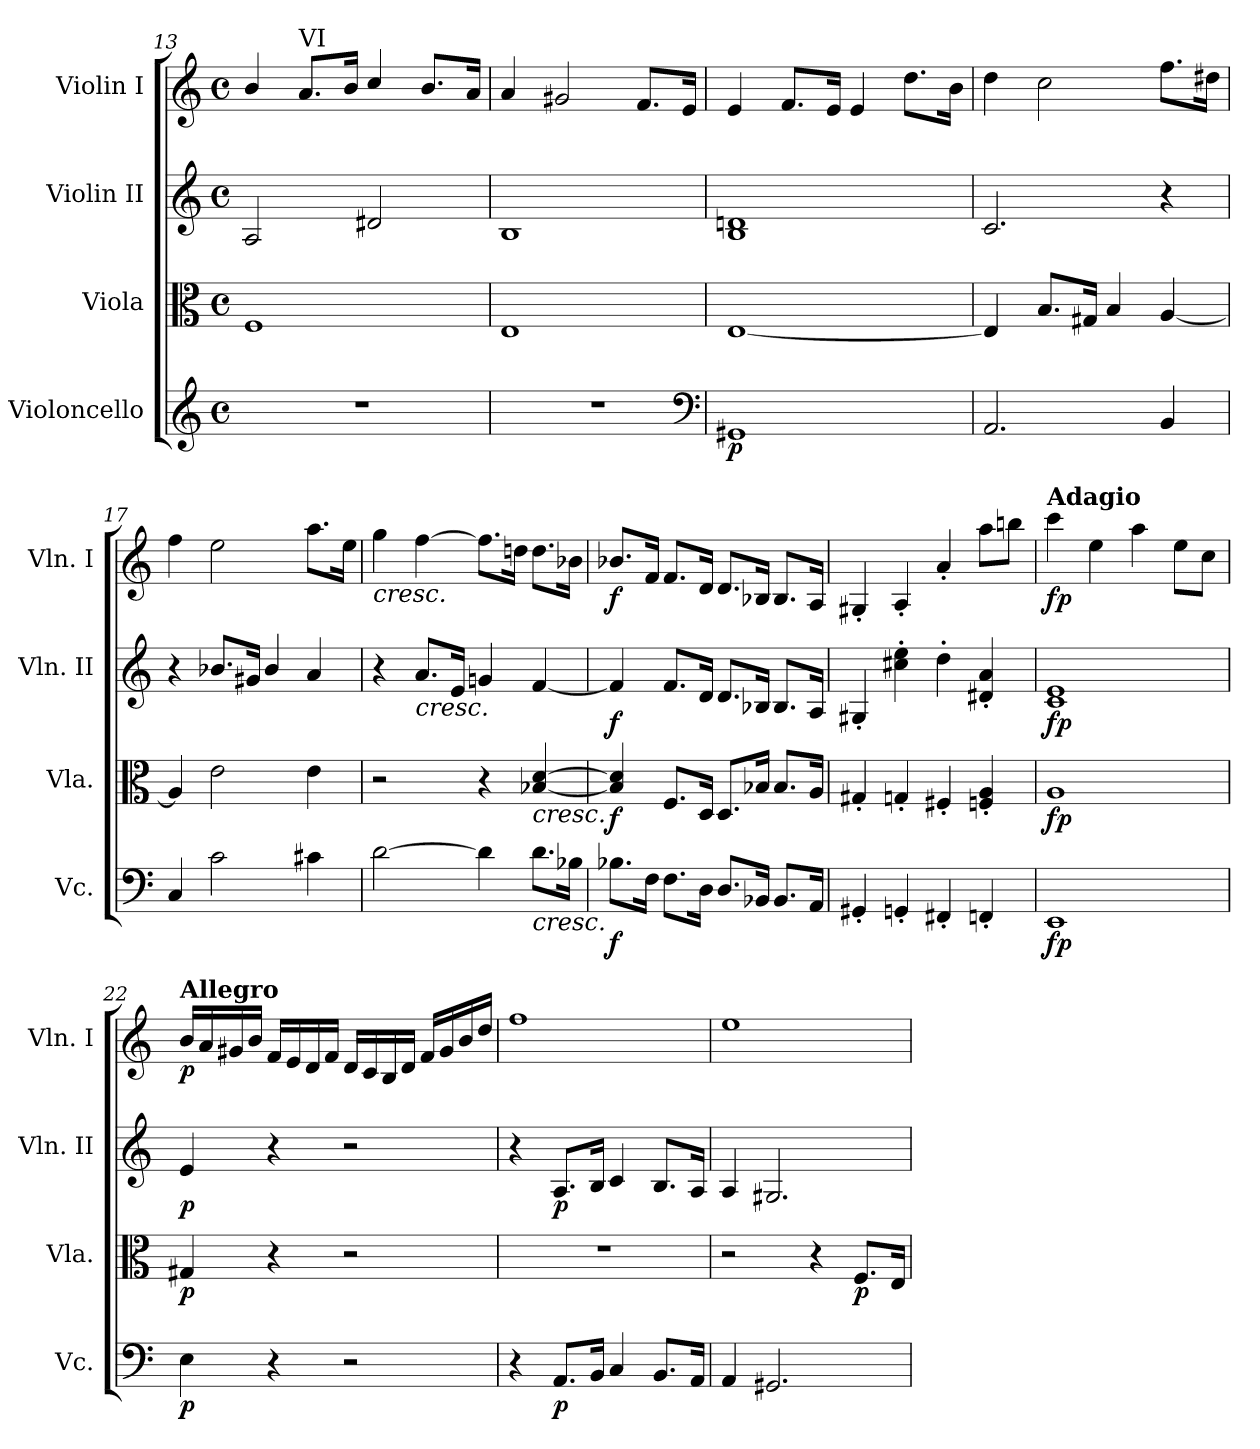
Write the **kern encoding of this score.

**kern	**dynam	**kern	**dynam	**kern	**dynam	**kern	**dynam
*part4	*part4	*part3	*part3	*part2	*part2	*part1	*part1
*staff4	*staff4	*staff3	*staff3	*staff2	*staff2	*staff1	*staff1
*I"Violoncello	*	*I"Viola	*	*I"Violin II	*	*I"Violin I	*
*I'Vc.	*	*I'Vla.	*	*I'Vln. II	*	*I'Vln. I	*
*clefG2	*	*clefC3	*	*clefG2	*	*clefG2	*
*k[]	*	*k[]	*	*k[]	*	*k[]	*
*M4/4	*	*M4/4	*	*M4/4	*	*M4/4	*
*met(c)	*	*met(c)	*	*met(c)	*	*met(c)	*
=13	=13	=13	=13	=13	=13	=13	=13
1r	.	1F	.	2A/	.	4b/	.
!	!	!	!	!	!	!LO:TX:t=VI	!
.	.	.	.	.	.	8.a/L	.
.	.	.	.	.	.	16b/Jk	.
.	.	.	.	2d#X/	.	4cc/	.
.	.	.	.	.	.	8.b/L	.
.	.	.	.	.	.	16a/Jk	.
=14	=14	=14	=14	=14	=14	=14	=14
1r	.	1E	.	1B	.	4a/	.
.	.	.	.	.	.	2g#X/	.
.	.	.	.	.	.	8.f/L	.
*clefF4	*	*	*	*	*	*	*
.	.	.	.	.	.	16e/Jk	.
=15	=15	=15	=15	=15	=15	=15	=15
!	!LO:DY:b	!	!	!	!	!	!
1GG#X	p	[1E	.	1B 1dn	.	4e/	.
.	.	.	.	.	.	8.f/L	.
.	.	.	.	.	.	16e/Jk	.
.	.	.	.	.	.	4e/	.
.	.	.	.	.	.	8.dd\L	.
.	.	.	.	.	.	16b\Jk	.
=16	=16	=16	=16	=16	=16	=16	=16
2.AA/	.	4E/]	.	2.c/	.	4dd\	.
.	.	8.B/L	.	.	.	2cc\	.
.	.	16G#X/Jk	.	.	.	.	.
.	.	4B/	.	.	.	.	.
4BB/	.	[4A/	.	4r	.	8.ff\L	.
.	.	.	.	.	.	16dd#X\Jk	.
=17	=17	=17	=17	=17	=17	=17	=17
4C/	.	4A/]	.	4r	.	4ff\	.
2c\	.	2e\	.	8.b-X/L	.	2ee\	.
.	.	.	.	16g#X/Jk	.	.	.
.	.	.	.	4b-/	.	.	.
4c#X\	.	4e\	.	4a/	.	8.aa\L	.
.	.	.	.	.	.	16ee\Jk	.
=18	=18	=18	=18	=18	=18	=18	=18
!	!	!	!	!	!	!LO:TX:b:i:t=cresc.	!
[2d\	.	2r	.	4r	.	4gg\	.
!	!	!	!	!LO:TX:b:i:t=cresc.	!	!	!
.	.	.	.	8.a/L	.	[4ff\	.
.	.	.	.	16e/Jk	.	.	.
4d\]	.	4r	.	4gn/	.	8.ff\L]	.
.	.	.	.	.	.	16ddn\Jk	.
!	!	!LO:TX:b:i:t=cresc.	!	!	!	!	!
!LO:TX:b:i:t=cresc.	!	!	!	!	!	!	!
8.d\L	.	[4B-X/ [4d/	.	[4f/	.	8.dd\L	.
16B-X\Jk	.	.	.	.	.	16b-X\Jk	.
=19	=19	=19	=19	=19	=19	=19	=19
!	!LO:DY:b	!	!LO:DY:b	!	!LO:DY:b	!	!LO:DY:b
8.B-X\L	f	4B-/] 4d/]	f	4f/]	f	8.b-X/L	f
16F\Jk	.	.	.	.	.	16f/Jk	.
8.F\L	.	8.F/L	.	8.f/L	.	8.f/L	.
16D\Jk	.	16D/Jk	.	16d/Jk	.	16d/Jk	.
8.D/L	.	8.D/L	.	8.d/L	.	8.d/L	.
16BB-X/Jk	.	16B-X/Jk	.	16B-X/Jk	.	16B-X/Jk	.
8.BB-/L	.	8.B-/L	.	8.B-/L	.	8.B-/L	.
16AA/Jk	.	16A/Jk	.	16A/Jk	.	16A/Jk	.
=20	=20	=20	=20	=20	=20	=20	=20
4GG#X'/	.	4G#X'/	.	4G#X'/	.	4G#X'/	.
4GGn'/	.	4Gn'/	.	4cc#X\' 4ee\'	.	4A'/	.
4FF#X'/	.	4F#X'/	.	4dd'\	.	4a'/	.
4FFn'/	.	4Fn/' 4A/'	.	4d#X/' 4a/'	.	8aa\L	.
.	.	.	.	.	.	8bbn\J	.
=21	=21	=21	=21	=21	=21	=21	=21
*	*	*	*	*	*	*MM60	*
!	!	!	!	!	!	!LO:TX:a:B:t=Adagio	!
!	!LO:DY:b	!	!LO:DY:b	!	!LO:DY:b	!	!LO:DY:b
1EE	fp	1A	fp	1c 1e	fp	4ccc\	fp
.	.	.	.	.	.	4ee\	.
.	.	.	.	.	.	4aa\	.
.	.	.	.	.	.	8ee\L	.
.	.	.	.	.	.	8cc\J	.
=22	=22	=22	=22	=22	=22	=22	=22
*	*	*	*	*	*	*MM120	*
!	!	!	!	!	!	!LO:TX:a:B:t=Allegro	!
!	!LO:DY:b	!	!LO:DY:b	!	!LO:DY:b	!	!LO:DY:b
4E\	p	4G#X/	p	4e/	p	16b/LL	p
.	.	.	.	.	.	16a/	.
.	.	.	.	.	.	16g#X/	.
.	.	.	.	.	.	16b/JJ	.
4r	.	4r	.	4r	.	16f/LL	.
.	.	.	.	.	.	16e/	.
.	.	.	.	.	.	16d/	.
.	.	.	.	.	.	16f/JJ	.
2r	.	2r	.	2r	.	16d/LL	.
.	.	.	.	.	.	16c/	.
.	.	.	.	.	.	16B/	.
.	.	.	.	.	.	16d/JJ	.
.	.	.	.	.	.	16f/LL	.
.	.	.	.	.	.	16g#/	.
.	.	.	.	.	.	16b/	.
.	.	.	.	.	.	16dd/JJ	.
=23	=23	=23	=23	=23	=23	=23	=23
4r	.	1r	.	4r	.	1ff	.
!	!LO:DY:b	!	!	!	!LO:DY:b	!	!
8.AA/L	p	.	.	8.A/L	p	.	.
16BB/Jk	.	.	.	16B/Jk	.	.	.
4C/	.	.	.	4c/	.	.	.
8.BB/L	.	.	.	8.B/L	.	.	.
16AA/Jk	.	.	.	16A/Jk	.	.	.
=24	=24	=24	=24	=24	=24	=24	=24
4AA/	.	2r	.	4A/	.	1ee	.
2.GG#X/	.	.	.	2.G#X/	.	.	.
.	.	4r	.	.	.	.	.
!	!	!	!LO:DY:b	!	!	!	!
.	.	8.F/L	p	.	.	.	.
.	.	16E/Jk	.	.	.	.	.
=	=	=	=	=	=	=	=
*-	*-	*-	*-	*-	*-	*-	*-
